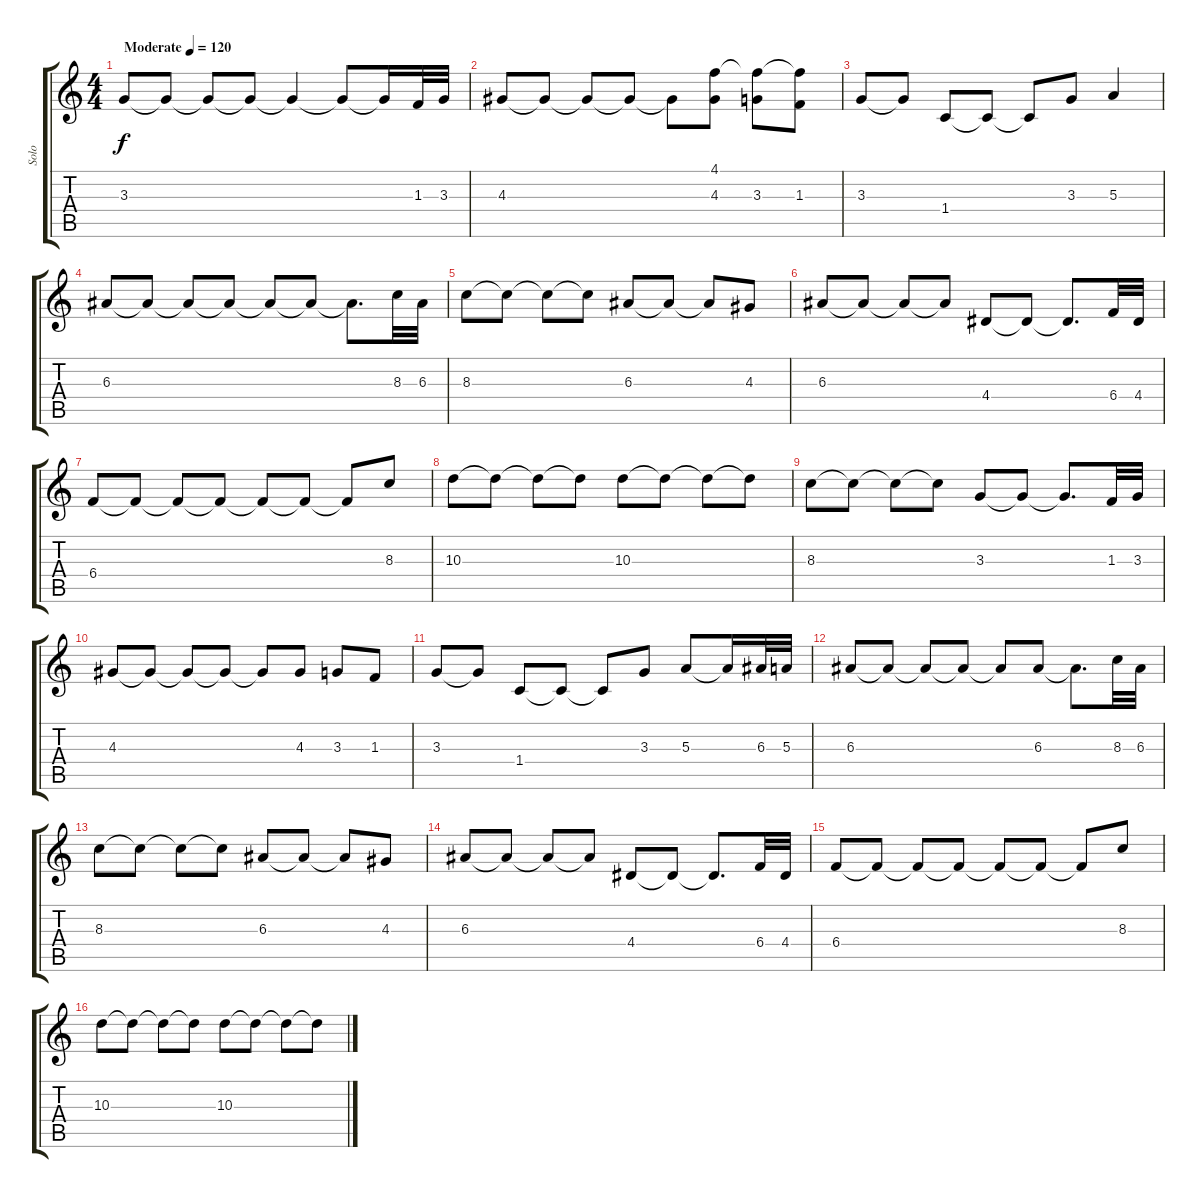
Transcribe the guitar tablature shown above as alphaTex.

\track ("Solo" "Solo") {instrument overdrivenguitar}
\staff {score tabs}
\tuning (Db4 Ab3 E3 B2 Gb2 B1) {hide}
\ts (4 4)
\tempo (120 "Moderate")
\tempo 90
\tempo (120 "Moderate")
\clef g2
\ks c
3.3.8{dy f instrument overdrivenguitar} 3.3{t}.8 3.3{t}.8 3.3{t}.8 3.3{t}.4 3.3{t}.8 3.3{t}.16 1.3.32 3.3.32 |
4.3.8 4.3{t}.8 4.3{t}.8 4.3{t}.8 4.3{t}.8 (4.1 4.3).8 (4.1{t} 3.3).8 (4.1{t} 1.3).8 |
3.3.8 3.3{t}.8 1.4.8 1.4{t}.8 1.4{t}.8 3.3.8 5.3.4 |
6.3.8 6.3{t}.8 6.3{t}.8 6.3{t}.8 6.3{t}.8 6.3{t}.8 6.3{t}.8{d} 8.3.32 6.3.32 |
8.3.8 8.3{t}.8 8.3{t}.8 8.3{t}.8 6.3.8 6.3{t}.8 6.3{t}.8 4.3.8 |
6.3.8 6.3{t}.8 6.3{t}.8 6.3{t}.8 4.4.8 4.4{t}.8 4.4{t}.8{d} 6.4.32 4.4.32 |
6.4.8 6.4{t}.8 6.4{t}.8 6.4{t}.8 6.4{t}.8 6.4{t}.8 6.4{t}.8 8.3.8 |
10.3.8 10.3{t}.8 10.3{t}.8 10.3{t}.8 10.3.8 10.3{t}.8 10.3{t}.8 10.3{t}.8 |
8.3.8 8.3{t}.8 8.3{t}.8 8.3{t}.8 3.3.8 3.3{t}.8 3.3{t}.8{d} 1.3.32 3.3.32 |
4.3.8 4.3{t}.8 4.3{t}.8 4.3{t}.8 4.3{t}.8 4.3.8 3.3.8 1.3.8 |
3.3.8 3.3{t}.8 1.4.8 1.4{t}.8 1.4{t}.8 3.3.8 5.3.8 5.3{t}.16 6.3.32 5.3.32 |
6.3.8 6.3{t}.8 6.3{t}.8 6.3{t}.8 6.3{t}.8 6.3.8 6.3{t}.8{d} 8.3.32 6.3.32 |
8.3.8 8.3{t}.8 8.3{t}.8 8.3{t}.8 6.3.8 6.3{t}.8 6.3{t}.8 4.3.8 |
6.3.8 6.3{t}.8 6.3{t}.8 6.3{t}.8 4.4.8 4.4{t}.8 4.4{t}.8{d} 6.4.32 4.4.32 |
6.4.8 6.4{t}.8 6.4{t}.8 6.4{t}.8 6.4{t}.8 6.4{t}.8 6.4{t}.8 8.3.8 |
10.3.8 10.3{t}.8 10.3{t}.8 10.3{t}.8 10.3.8 10.3{t}.8 10.3{t}.8 10.3{t}.8
